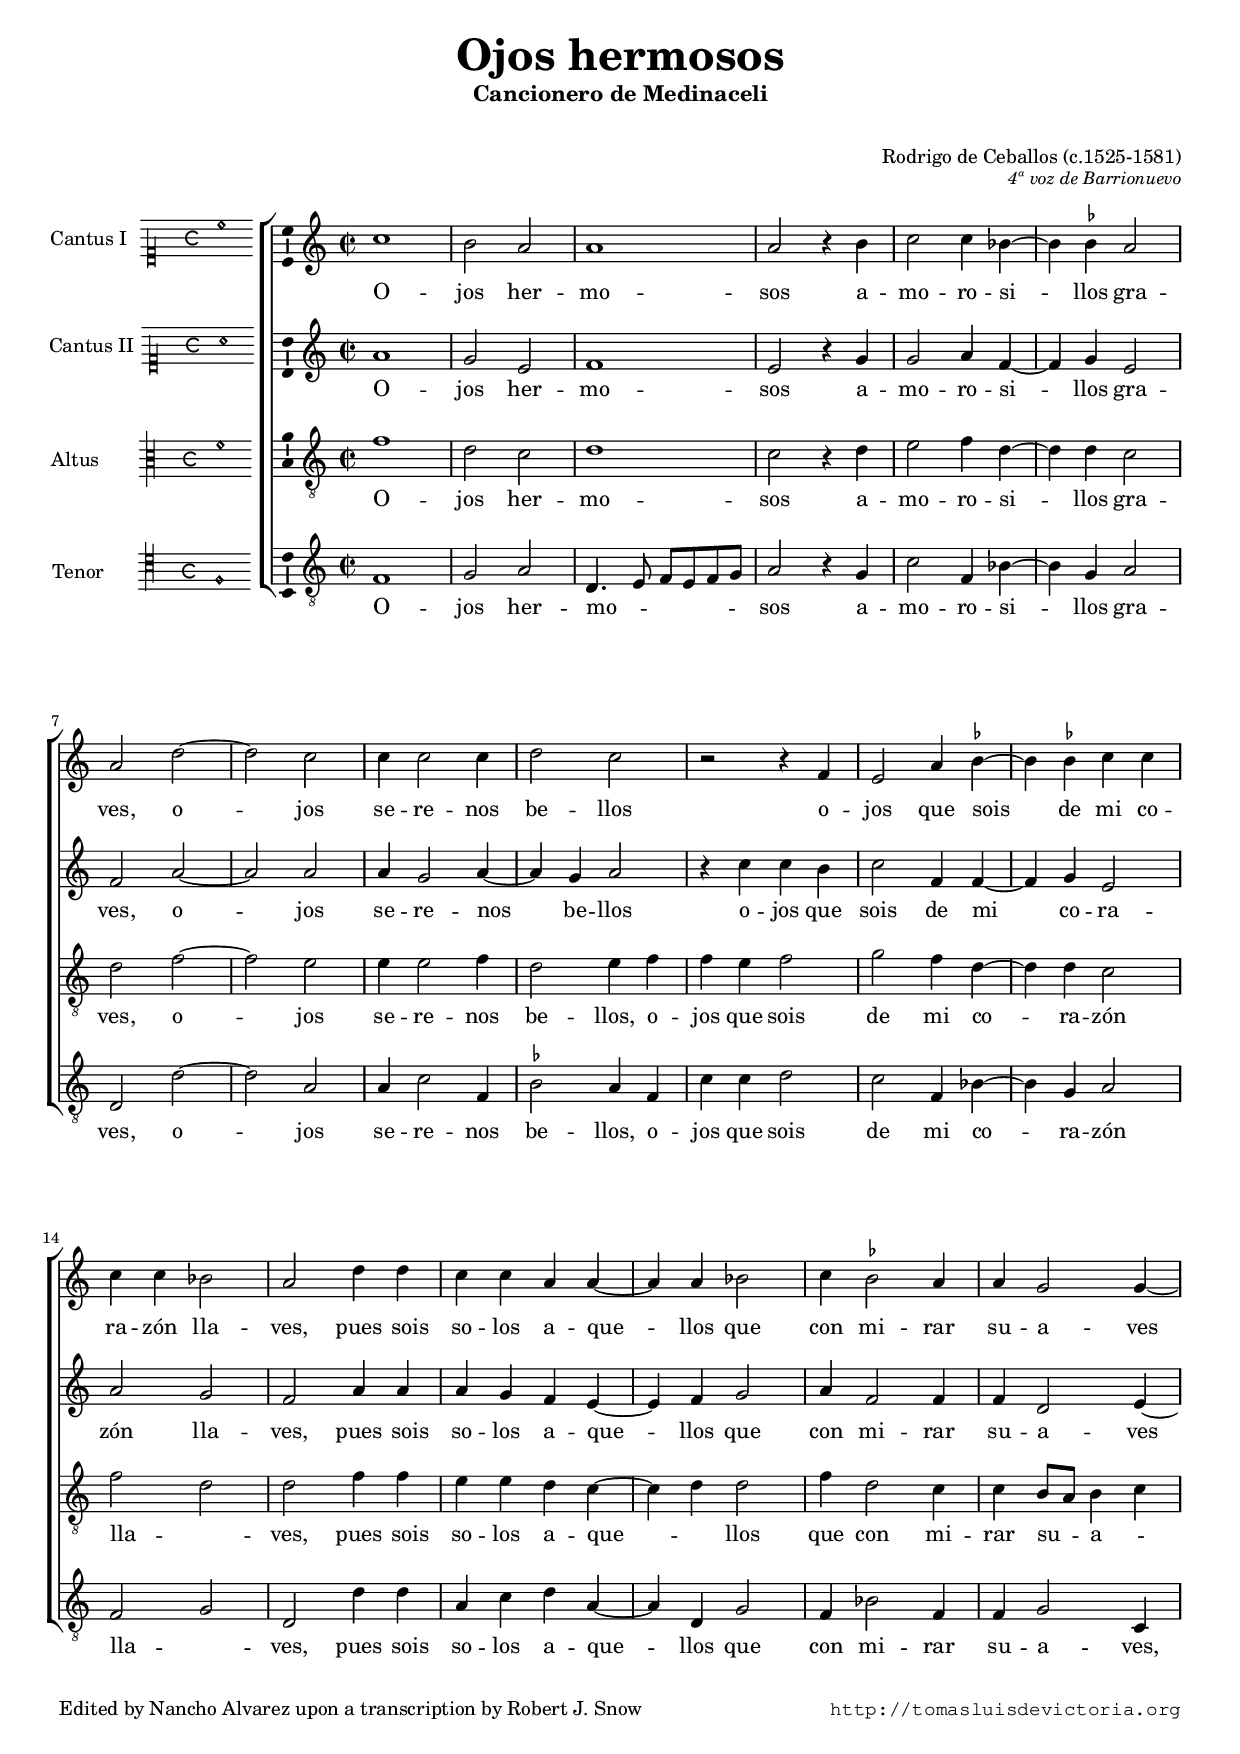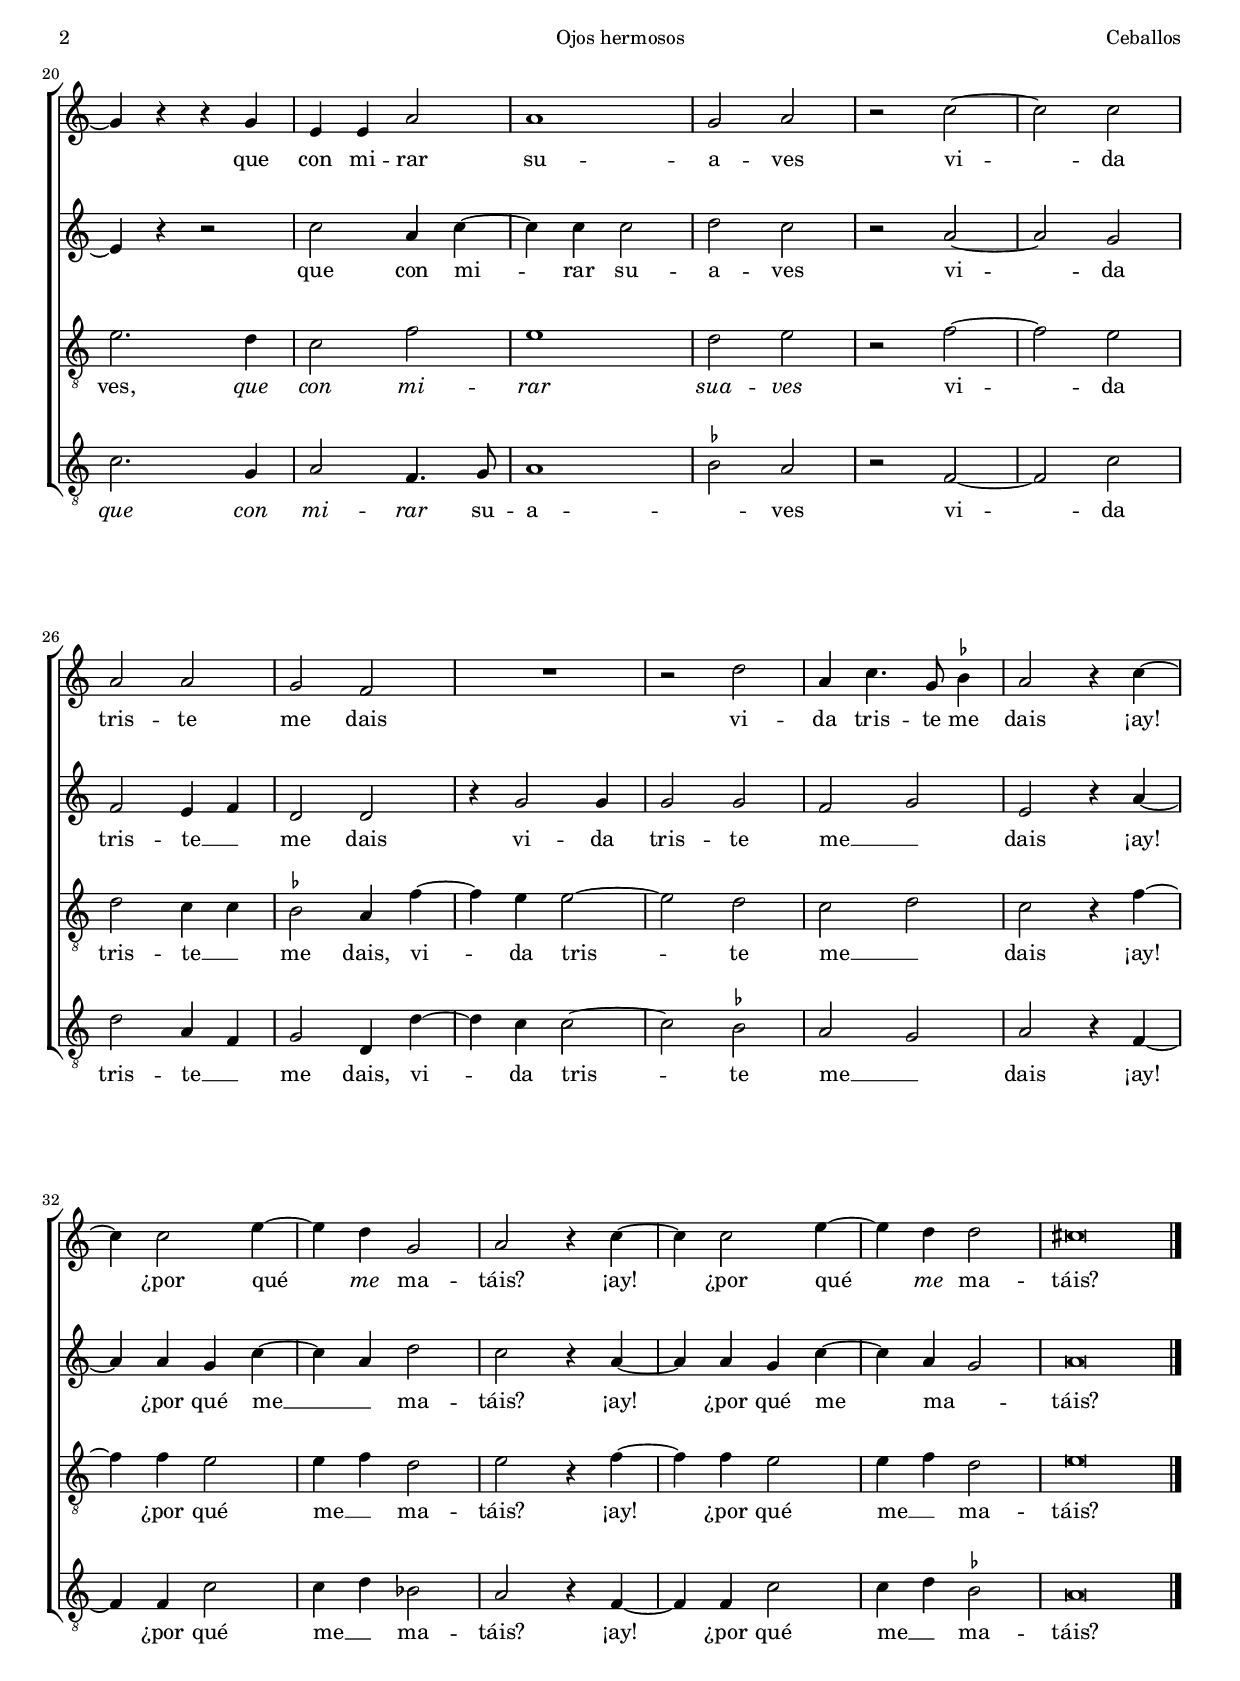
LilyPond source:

\version "2.22.0"

#(set-default-paper-size "a4")
#(set-global-staff-size 17.0)
#(ly:set-option 'point-and-click #f)
%mobile -s15.0 -i3.2

italicas=\override LyricText.font-shape = #'italic
rectas=\override LyricText.font-shape = #'upright
ss=\once \set suggestAccidentals = ##t
incipitwidth = 19
mtempo={\tempo 4 = 100}
mtempob={\tempo 4 = 50}
mt=#(define-music-function (offset) (number?) ; move lyric text
      #{ \once \override LyricText.X-offset = -$offset #})

htitle="Ojos hermosos"
hcomposer="Ceballos"

\header {
	title=\markup{\fontsize #3 "Ojos hermosos"}
	subtitle="Cancionero de Medinaceli"
	subsubtitle=\markup{\null \vspace #1 }
	composer="Rodrigo de Ceballos (c.1525-1581)"
        pdfauthor=\composer
	opus=\markup{\italic \smaller "4ª voz de Barrionuevo"} %notablet
	% "De Cevallos y la 4ª boz de varrio nuevo" dice el Ms.
%	poet=\markup{}
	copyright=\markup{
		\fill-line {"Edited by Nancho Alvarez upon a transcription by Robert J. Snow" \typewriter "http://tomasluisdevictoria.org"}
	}
%	tagline=""
}

global={\key c \major \time 2/2
        \skip 1*37 \bar "|."
}


cantus=\relative c''{
	c1
	b2 a
	a1
	a2 r4 b
	c2 c4 bes ~
	bes4 \ss bes a2
	a d ~
	d c
	c4 c2 c4
	d2 c
	r2 r4 f,
	e2 a4 \ss bes ~
	bes \ss bes c c
	c c bes2 % Snow b2, CSIC bes2
	a2 d4 d
	c c a a ~
	a4 a bes2
	c4 \ss bes2 a4 % CSIC \ss bes2, Snow bes2
	a4 g2 g4 ~
	% En esta frase pasa algo con el ritmo: diferentes valores en 2 voces en el Ms. y silencios de negra en sincopa. Melodicamente el tenor queda cojo. Es raro.
	g r4 r g % CSIC escrito como r2, sincopa de silencio
	e e a2
	a1
	g2 a
	r2 c ~
	c c
	a a
	g f
	R1
	r2 d'
	a4 c4. g8 \ss bes4
	a2 r4 c ~
	c c2 e4 ~
	e d g,2
	a2 r4 c ~
	c c2 e4 ~
	e d d2
	cis\breve*1/2
}

cantusdos=\relative c''{
	a1
	g2 e
	f1
	e2 r4 g
	g2 a4 f ~
	f g e2
	f2 a ~
	a a
	a4 g2 a4 ~
	a g a2
	r4 c c b % Snow y CSIC \ss bes
	c2 f,4 f ~
	f g e2
	a2 g
	f a4 a
	a g f e ~
	e4 f g2
	a4 f2 f4
	f d2 e4 ~
	e4 r r2 % CSIC r2 r4
	c'2 a4 c ~
	c4 c c2 % Ms. c4 c c
	d2 c
	r a2 ~
	a g
	f2 e4 f
	d2 d
	r4 g2 g4
	g2 g
	f g
	e2 r4 a ~
	a a g c ~
	c a d2
	c2 r4 a ~
	a a g c ~
	c a g2
	a\breve*1/2 % ultimas 2 notas faltan en Ms.
}

altus=\relative c'{
	f1
	d2 c
	d1
	c2 r4 d
	e2 f4 d ~
	d d c2
	d2 f ~
	f e
	e4 e2 f4
	d2 e4 f
	f e f2
	g2 f4 d ~
	d d c2
	f2 d
	d f4 f
	e e d c ~
	c4 d d2
	f4 d2 c4
	c b8 a b4 c
	e2. d4 % falta puntillo en Ms.
	c2 f
	e1
	d2 e
	r2 f ~
	f e
	d c4 c
	\ss bes2 a4 f' ~
	f4 e e2 ~
	e d
	c d
	c r4 f ~
	f f e2
	e4 f d2
	e2 r4 f ~
	f f e2
	e4 f d2
	e\breve*1/2
}

tenor=\relative c{
	f1
	g2 a
	d,4. e8 f e f g
	a2 r4 g
	c2 f,4 bes ~
	bes4 g a2
	d,2 d' ~
	d a
	a4 c2 f,4
	\ss bes2 a4 f
	c'4 c d2
	c f,4 bes ~
	bes4 g a2
	f2 g
	d2 d'4 d
	a c d a ~
	a4 d, g2
	f4 bes2 f4 
	f g2 c,4
	c'2. g4
	a2 f4. g8
	a1
	\ss bes2 a
	r2 f ~
	f c'
	d a4 f
	g2 d4 d' ~
	d4 c c2 ~
	c \ss bes
	a g
	a2 r4 f ~
	f f c'2
	c4 d bes2
	a2 r4 f ~
	f f c'2
	c4 d \ss bes2
	a\breve*1/2
}

textocantus=\lyricmode{
O -- jos her -- mo -- sos
a -- mo -- ro -- si -- llos gra -- ves,
o -- jos se -- re -- nos be -- llos
o -- jos que sois de mi co -- ra -- zón lla -- ves,
pues \mt #.7 sois so -- los a -- que -- llos que
con mi -- rar su -- a -- \mt #1 ves
que con mi -- rar su -- a -- ves
vi -- da tris -- te me dais
vi -- da tris -- te me dais % CSIC italicas en las 4 voces
\mt #1 ¡ay! ¿por qué \italicas me \rectas ma -- táis?
\mt #1 ¡ay! ¿por qué \italicas me \rectas ma -- táis?
}

textocantusdos=\lyricmode{
O -- jos her -- mo -- sos
a -- mo -- ro -- si -- llos gra -- ves,
o -- jos se -- re -- nos be -- llos
o -- jos que sois de mi co -- ra -- zón lla -- ves,
pues \mt #.7 sois so -- los a -- que -- llos que
con mi -- rar su -- a -- \mt #1 ves
que con mi -- rar su -- a -- ves
vi -- da tris -- te __ _ me dais % CSIC me dais __ _ en las 3 voces de abajo
vi -- da tris -- te me __ _ dais
\mt #1 ¡ay! ¿por qué me __ _ ma -- táis? % diferente en CSIC
\mt #1 ¡ay! ¿por qué me ma -- _ táis?
}

textoaltus=\lyricmode{
O -- jos her -- mo -- sos
a -- mo -- ro -- si -- llos gra -- ves,
o -- jos se -- re -- nos be -- llos,
o -- jos que sois de mi co -- ra -- zón lla -- _ ves,
pues \mt #.7 sois so -- los a -- que -- _ llos que % desplazado respecto las otras voces, así en Snow y CSIC
con mi -- rar su -- _ a -- _ ves,
\italicas que con mi -- rar sua -- ves \rectas
vi -- da tris -- te __ _ me dais,
vi -- da tris -- te me __ _ dais
\mt #1 ¡ay! ¿por qué me __ _ ma -- táis?
\mt #1 ¡ay! ¿por qué me __ _ ma -- táis?
}

textotenor=\lyricmode{
O -- jos her -- mo -- _ _ _ _ _ sos
a -- mo -- ro -- si -- llos gra -- ves,
o -- jos se -- re -- nos be -- llos,
o -- jos que sois de mi co -- ra -- zón lla -- _ ves,
pues \mt #.7 sois so -- los a -- que -- llos que
con mi -- rar su -- a -- ves, % Snow italicas, CSIC normal
\italicas que con mi -- rar \rectas su -- a -- _ ves
vi -- da tris -- te __ _ me dais,
vi -- da tris -- te me __ _ dais
\mt #1 ¡ay! ¿por qué me __ _ ma -- táis?
\mt #1 ¡ay! ¿por qué me __ _ ma -- táis?
}

textobassus=\lyricmode{

}

incipitcantus=\markup{
	\score{
		{ 
		\set Staff.instrumentName="Cantus I  "
		\override NoteHead.style = #'neomensural
		\override Staff.TimeSignature.style = #'neomensural
		\cadenzaOn 
		\clef "petrucci-c1"
		\key c \major
		\time 4/4
                c''1
		} 

	\layout { line-width=\incipitwidth indent = 0 }
	}
}

incipitcantusdos=\markup{
	\score{
		{ 
		\set Staff.instrumentName="Cantus II "
		\override NoteHead.style = #'neomensural
		\override Staff.TimeSignature.style = #'neomensural
		\cadenzaOn 
		\clef "petrucci-c1"
		\key c \major
		\time 4/4
                a'1
		} 

	\layout { line-width=\incipitwidth indent = 0 }
	}
}

incipitaltus=\markup{
	\score{
		{ 
		\set Staff.instrumentName="Altus       "
		\override NoteHead.style = #'neomensural 
		\override Staff.TimeSignature.style = #'neomensural
		\cadenzaOn 
		\clef "petrucci-c3"
		\key c \major
		\time 4/4
                f'1
		} 
	\layout { line-width=\incipitwidth indent = 0 }
	}
}


incipittenor=\markup{
	\score{
		{ 
		\set Staff.instrumentName="Tenor      "
		\override NoteHead.style = #'neomensural 
		\override Staff.TimeSignature.style = #'neomensural
		\cadenzaOn 
		\clef "petrucci-c4"
		\key c \major
		\time 4/4
                f1 % deberia ser breve?
		} 
	\layout { line-width=\incipitwidth indent=0 }
	}
}


%\layout {
%       \context {\Voice
%               \remove Ligature_bracket_engraver
%               \consists Mensural_ligature_engraver
%       }
%       line-width=\incipitwidth
%       indent = 0
%}

\score {\transpose c' c'{
\new ChoirStaff<<

	\new Staff <<\global
	\new Voice="v1" {
		\set Staff.instrumentName=\incipitcantus
		\clef "treble"
		\cantus }
	\new Lyrics \lyricsto "v1" {\textocantus }
	>>

	\new Staff <<\global
	\new Voice="v5" {
		\set Staff.instrumentName=\incipitcantusdos
		\clef "treble"
		\cantusdos }
	\new Lyrics \lyricsto "v5" {\textocantusdos }
	>>
	
	\new Staff <<\global
	\new Voice="v2" {
		\set Staff.instrumentName=\incipitaltus
		\clef "G_8"
		\altus }
	\new Lyrics \lyricsto "v2" {\textoaltus }
	>>
	
	\new Staff <<\global
	\new Voice="v3" {
		\set Staff.instrumentName=\incipittenor
		\clef "G_8"
		\tenor }
	\new Lyrics \lyricsto "v3" {\textotenor }
	>>

>>

	} % transpose

\layout{ 
	\context {\Lyrics 
		\override VerticalAxisGroup.staff-affinity = #UP
		\override VerticalAxisGroup.nonstaff-relatedstaff-spacing =
			#'((basic-distance . 0) (minimum-distance . 0) (padding . 1))
		\override LyricText.font-size = #1.2
		\override LyricHyphen.minimum-distance = #0.5
	}
	\context {\Score 
		tempoHideNote = ##t
		\override BarNumber.padding = #2 
	}
	\context {\Voice 
		%melismaBusyProperties = #'()
		%autoBeaming = ##f
	}
	\context {\Staff 
                %\RemoveEmptyStaves
                %\override VerticalAxisGroup.remove-first = ##t
		\override VerticalAxisGroup.staff-staff-spacing =
			#'((basic-distance . 11) (minimum-distance . 0) (padding . 1))
		\consists Ambitus_engraver 
		\override LigatureBracket.padding = #1
	}
}

%\midi { \mtempo }

}


\paper{
	evenHeaderMarkup=\markup  \fill-line { \fromproperty #'page:page-number-string \htitle \hcomposer }
	oddHeaderMarkup= \markup  \fill-line { \on-the-fly #not-first-page \hcomposer \on-the-fly #not-first-page \htitle \on-the-fly #not-first-page \fromproperty #'page:page-number-string }
	%system-count=20
	%page-count = 8
	systems-per-page = 3
	ragged-last-bottom = ##f
	indent=3.6\cm
	system-system-spacing =
	#'((basic-distance . 20) (minimum-distance . 0) (padding . 5))
	top-system-spacing = % header
	#'((basic-distance . 8) (minimum-distance . 0) (padding . 0))
	last-bottom-spacing = % footer
	#'((basic-distance . 12) (minimum-distance . 0) (padding . 0))
	markup-system-spacing.padding = #1.5
}
